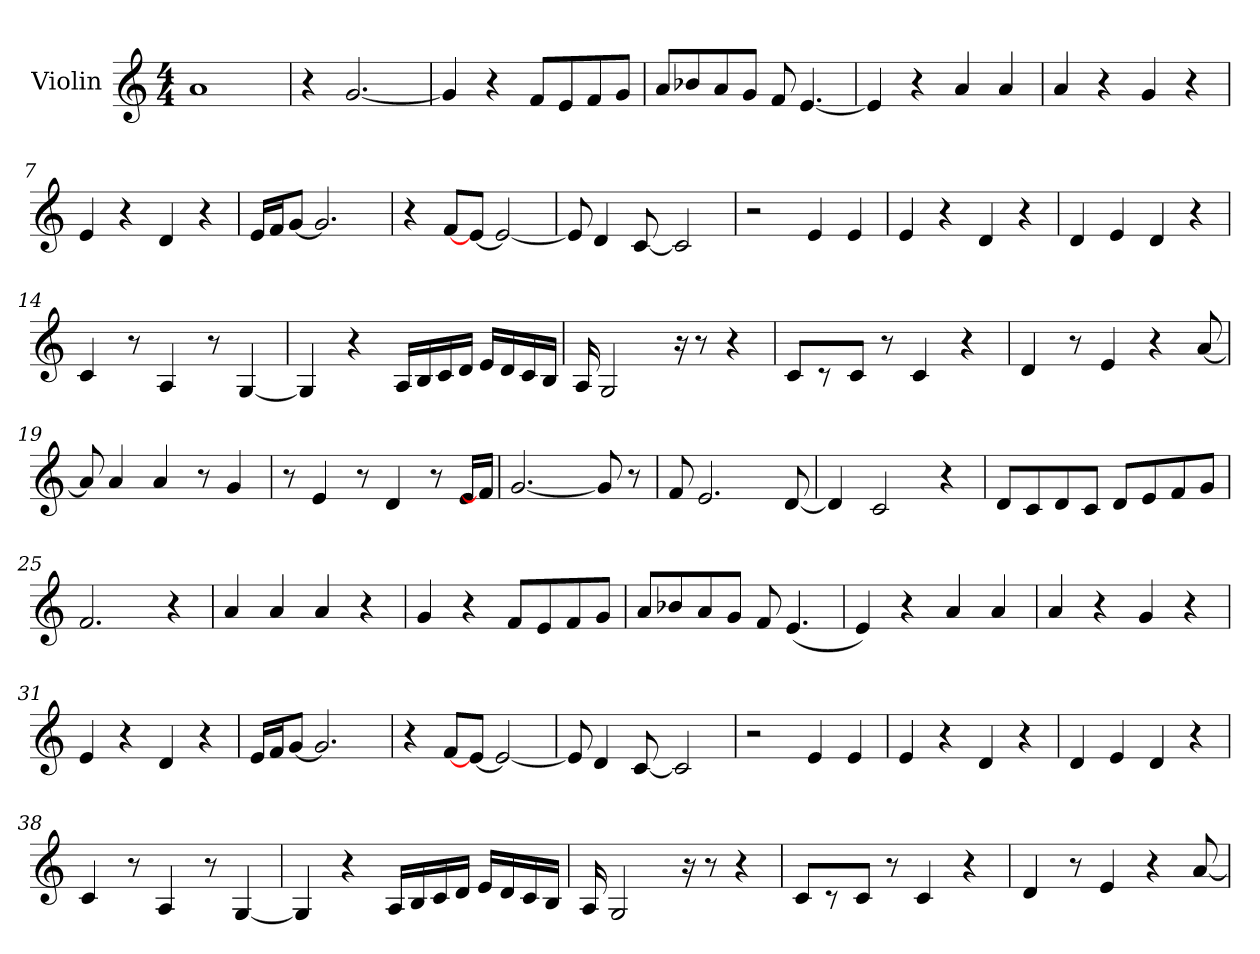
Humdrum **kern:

**kern
*part1
*staff1
*I"Violin
*clefG2
*k[]
*C:
*M4/4
*MM60
=1
1a
=2
4r
[2.g/
=3
4g/]
4r
8f/L
8e/
8f/
8g/J
=4
8a/L
8b-X/
8a/
8g/J
8f/
[4.e/
=5
4e/]
4r
4a/
4a/
!!LO:LB:g=z
=6
4a/
4r
4g/
4r
=7
4e/
4r
4d/
4r
=8
16e/LL
16f/J
[8g/J
2.g/]
=9
4r
[8f/L
[8e/J
2e/_
=10
8e/]
4d/
[8c/
2c/]
!!LO:LB:g=z
=11
2r
4e/
4e/
=12
4e/
4r
4d/
4r
=13
4d/
4e/
4d/
4r
=14
4c/
8r
4A/
8r
[4G/
=15
4G/]
4r
16A/LL
16B/
16c/
16d/JJ
16e/LL
16d/
16c/
16B/JJ
!!LO:LB:g=z
=16
16A/
2G/
16r
8r
4r
=17
8c/L
8r
8c/J
8r
4c/
4r
=18
4d/
8r
4e/
4r
[8a/
=19
8a/]
4a/
4a/
8r
4g/
=20
8r
4e/
8r
4d/
8r
16e/LL
16f/JJ]
!!LO:LB:g=z
=21
[2.g/
8g/]
8r
=22
8f/
2.e/
[8d/
=23
4d/]
2c/
4r
=24
8d/L
8c/
8d/
8c/J
8d/L
8e/
8f/
8g/J
=25
2.f/
4r
=26
4a/
4a/
4a/
4r
!!LO:LB:g=z
=27
4g/
4r
8f/L
8e/
8f/
8g/J
=28
8a/L
8b-X/
8a/
8g/J
8f/
(4.e/
=29
4e/)
4r
4a/
4a/
=30
4a/
4r
4g/
4r
=31
4e/
4r
4d/
4r
!!LO:LB:g=z
=32
16e/LL
16f/J
[8g/J
2.g/]
=33
4r
[8f/L
[8e/J
2e/_
=34
8e/]
4d/
[8c/
2c/]
=35
2r
4e/
4e/
=36
4e/
4r
4d/
4r
!!LO:LB:g=z
=37
4d/
4e/
4d/
4r
=38
4c/
8r
4A/
8r
[4G/
=39
4G/]
4r
16A/LL
16B/
16c/
16d/JJ
16e/LL
16d/
16c/
16B/JJ
=40
16A/
2G/
16r
8r
4r
=41
8c/L
8r
8c/J
8r
4c/
4r
!!LO:PB:g=z
=42
4d/
8r
4e/
4r
[8a/
=
*-
